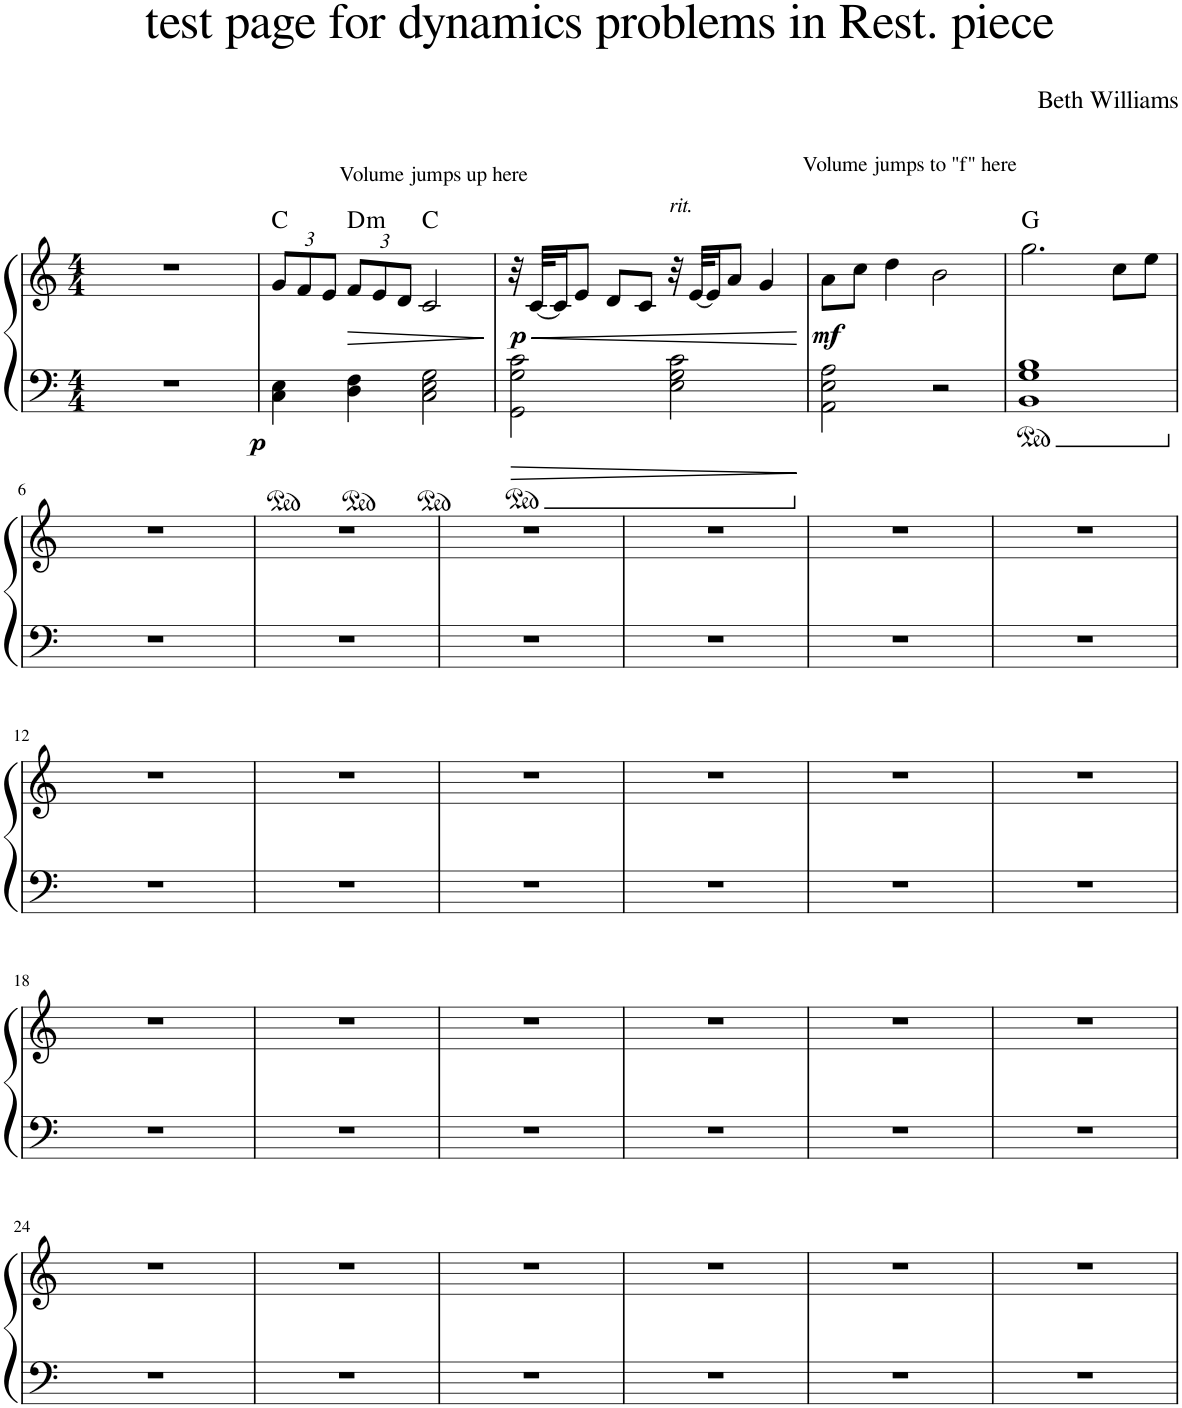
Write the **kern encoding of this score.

**kern	**kern	**dynam	**harte
*part1	*part1	*part1	*part1
*staff2	*staff1	*staff1/2	*
*I"Grand Piano	*	*	*
*I'Pno.	*	*	*
*clefF4	*clefG2	*	*
*k[]	*k[]	*	*
*M4/4	*M4/4	*	*
=1	=1	=1	=1
1r	1r	.	.
=2	=2	=2	=2
*	*Xbrackettup	*	*
!	!	!LO:DY:b=2	!
4C\ 4E\	12g/L	p	C:maj
.	12f/	.	.
.	12e/J	.	.
!	!LO:TX:a:t=Volume jumps up here	!	!
!	!	!LO:HP:b	!LO:H:kt=m
4D\ 4F\	12f/L	>	D:min
.	12e/	.	.
.	12d/J	.	.
2C\ 2E\ 2G\	2c/	.	C:maj
.	.	]	.
=3	=3	=3	=3
!	!	!LO:HP:b	!
!	!	!LO:DY:n=1:b	!
2GG\ 2G\ 2c\	32r	< p	.
.	[32c/KLL	.	.
.	16c/J]	.	.
.	8e/J	.	.
.	8d/L	.	.
.	8c/J	.	.
!	!LO:TX:a:i:t=rit.	!	!
2E\ 2G\ 2c\	32r	.	.
.	[32e/KLL	.	.
.	16e/J]	.	.
.	8a/J	.	.
.	4g/	.	.
.	.	[	.
=4	=4	=4	=4
!	!LO:TX:a:t=Volume jumps to "f" here	!	!
!	!	!LO:DY:b	!
2AA\ 2E\ 2A\	8a\L	mf	.
.	8cc\J	.	.
.	4dd\	.	.
2r	2b\	.	.
=5	=5	=5	=5
1BB 1G 1B	2.gg\	.	G:maj
.	8cc\L	.	.
.	8ee\J	.	.
!!LO:LB:g=z
=6	=6	=6	=6
1r	1r	.	.
=7	=7	=7	=7
1r	1r	.	.
=8	=8	=8	=8
1r	1r	.	.
=9	=9	=9	=9
1r	1r	.	.
=10	=10	=10	=10
1r	1r	.	.
=11	=11	=11	=11
1r	1r	.	.
!!LO:LB:g=z
=12	=12	=12	=12
1r	1r	.	.
=13	=13	=13	=13
1r	1r	.	.
=14	=14	=14	=14
1r	1r	.	.
=15	=15	=15	=15
1r	1r	.	.
=16	=16	=16	=16
1r	1r	.	.
=17	=17	=17	=17
1r	1r	.	.
!!LO:LB:g=z
=18	=18	=18	=18
1r	1r	.	.
=19	=19	=19	=19
1r	1r	.	.
=20	=20	=20	=20
1r	1r	.	.
=21	=21	=21	=21
1r	1r	.	.
=22	=22	=22	=22
1r	1r	.	.
=23	=23	=23	=23
1r	1r	.	.
!!LO:LB:g=z
=24	=24	=24	=24
1r	1r	.	.
=25	=25	=25	=25
1r	1r	.	.
=26	=26	=26	=26
1r	1r	.	.
=27	=27	=27	=27
1r	1r	.	.
=28	=28	=28	=28
1r	1r	.	.
=29	=29	=29	=29
1r	1r	.	.
=	=	=	=
*-	*-	*-	*-
